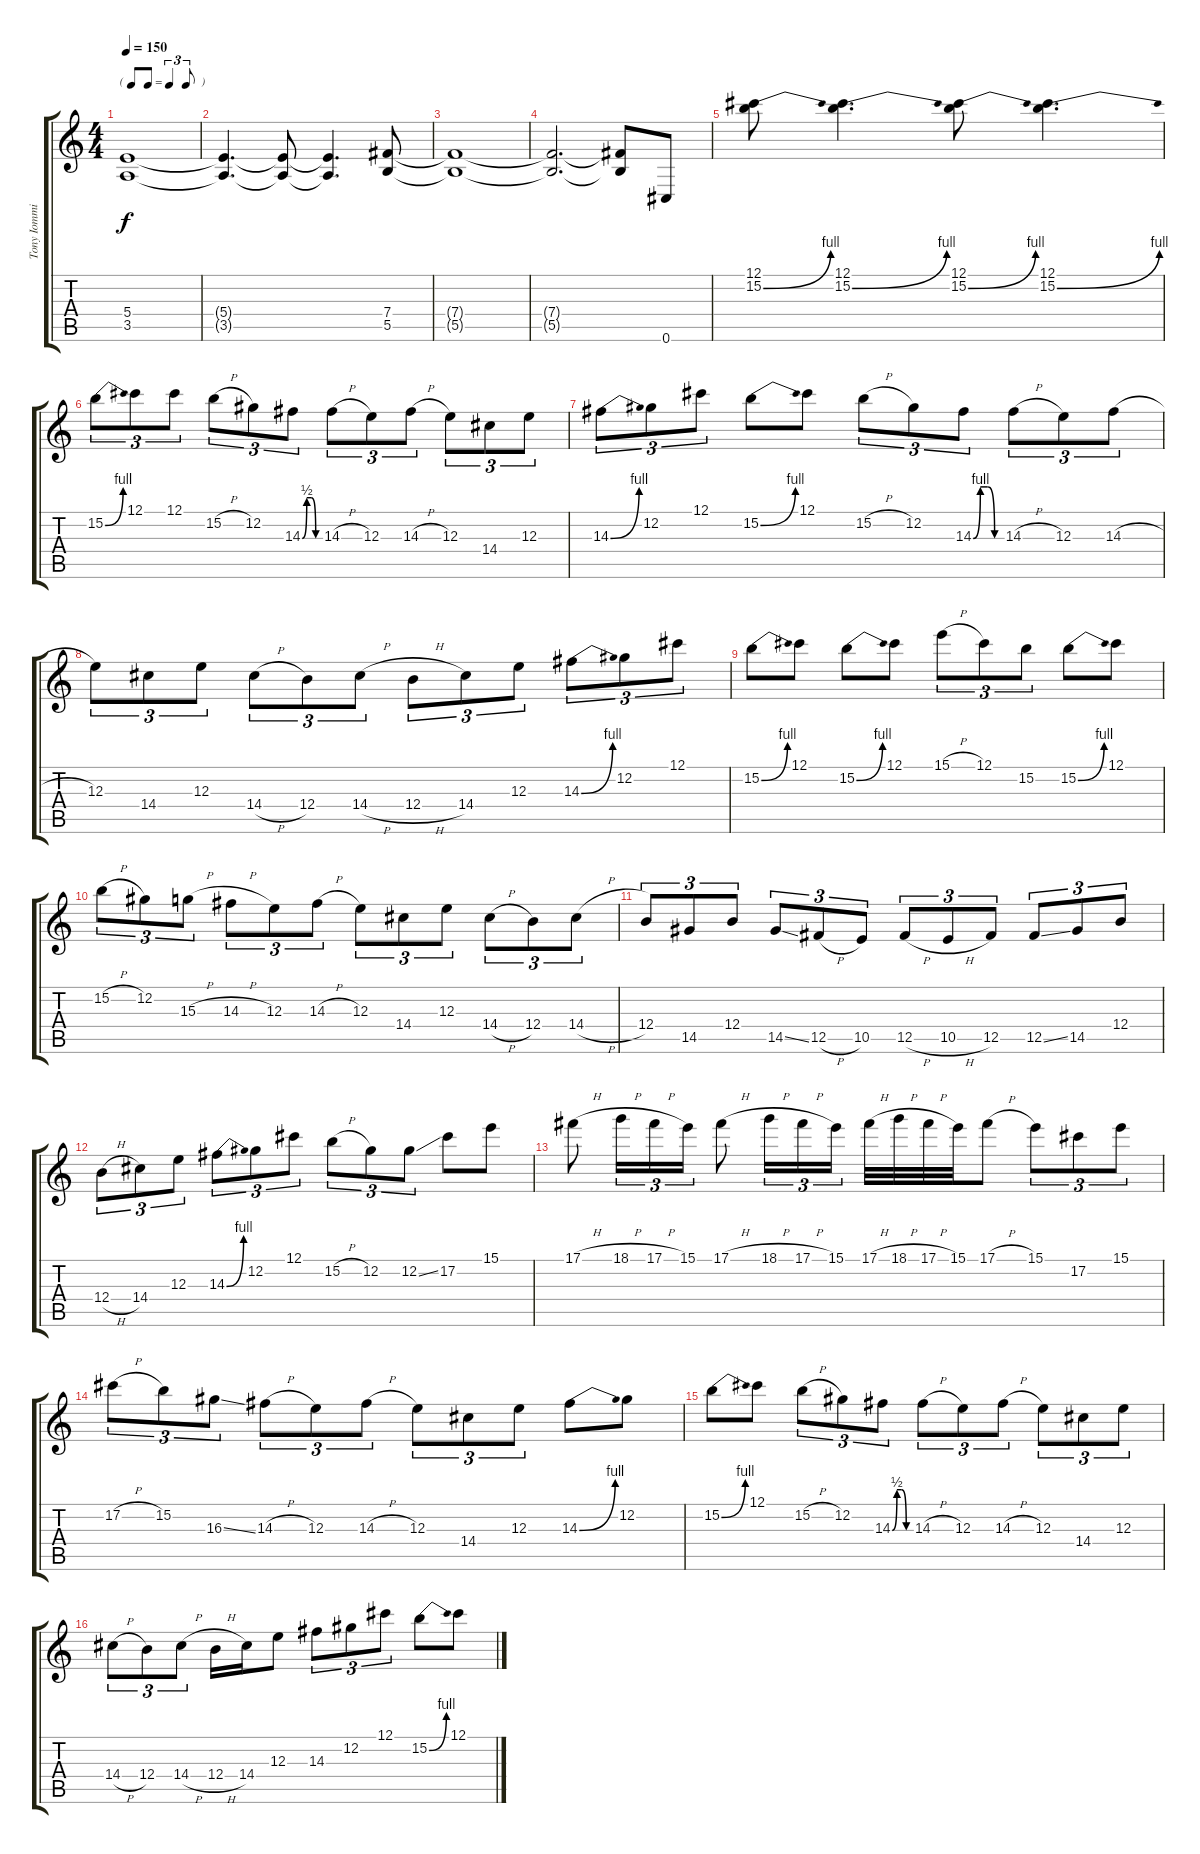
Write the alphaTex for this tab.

\track ("Tony Iommi" "Tony Iommi") {instrument distortionguitar}
\staff {score tabs}
\tuning (Db4 Ab3 E3 B2 Gb2 Db2) {hide}
\ts (4 4)
\tf triplet8th
\tempo 150
\clef g2
\ks c
(5.4{t} 3.5{t}).1{dy f} |
(5.4{t} 3.5{t}).4{d} (5.4{t} 3.5{t}).8 (5.4{t} 3.5{t}).4{d} (7.4 5.5).8 |
(7.4{t} 5.5{t}).1 |
(7.4{t} 5.5{t}).2{d} (7.4{t} 5.5{t}).8 0.6.8 |
(12.1 15.2{be (bend 0 0 60 4)}).8 (12.1 15.2{be (bend 0 0 60 4)}).4{d} (12.1 15.2{be (bend 0 0 60 4)}).8 (12.1 15.2{be (bend 0 0 60 4)}).4{d} |
15.2{be (bend 0 0 60 4)}.8{tu (3 2)} 12.1.8{tu (3 2)} 12.1.8{tu (3 2)} 15.2{h}.8{tu (3 2)} 12.2.8{tu (3 2)} 14.3{be (custom 0 0 15 2 30 2 45 0 60 0)}.8{tu (3 2)} 14.3{h}.8{tu (3 2)} 12.3.8{tu (3 2)} 14.3{h}.8{tu (3 2)} 12.3.8{tu (3 2)} 14.4.8{tu (3 2)} 12.3.8{tu (3 2)} |
14.3{be (bend 0 0 60 4)}.8{tu (3 2)} 12.2.8{tu (3 2)} 12.1.8{tu (3 2)} 15.2{be (bend 0 0 60 4)}.8 12.1.8 15.2{h}.8{tu (3 2)} 12.2.8{tu (3 2)} 14.3{be (custom 0 0 15 4 30 4 45 0 60 0)}.8{tu (3 2)} 14.3{h}.8{tu (3 2)} 12.3.8{tu (3 2)} 14.3{h}.8{tu (3 2)} |
12.3.8{tu (3 2)} 14.4.8{tu (3 2)} 12.3.8{tu (3 2)} 14.4{h}.8{tu (3 2)} 12.4.8{tu (3 2)} 14.4{h}.8{tu (3 2)} 12.4{h}.8{tu (3 2)} 14.4.8{tu (3 2)} 12.3.8{tu (3 2)} 14.3{be (bend 0 0 60 4)}.8{tu (3 2)} 12.2.8{tu (3 2)} 12.1.8{tu (3 2)} |
15.2{be (bend 0 0 60 4)}.8 12.1.8 15.2{be (bend 0 0 60 4)}.8 12.1.8 15.1{h}.8{tu (3 2)} 12.1.8{tu (3 2)} 15.2.8{tu (3 2)} 15.2{be (bend 0 0 60 4)}.8 12.1.8 |
15.2{h}.8{tu (3 2)} 12.2.8{tu (3 2)} 15.3{h}.8{tu (3 2)} 14.3{h}.8{tu (3 2)} 12.3.8{tu (3 2)} 14.3{h}.8{tu (3 2)} 12.3.8{tu (3 2)} 14.4.8{tu (3 2)} 12.3.8{tu (3 2)} 14.4{h}.8{tu (3 2)} 12.4.8{tu (3 2)} 14.4{h}.8{tu (3 2)} |
12.4.8{tu (3 2)} 14.5.8{tu (3 2)} 12.4.8{tu (3 2)} 14.5{ss}.8{tu (3 2)} 12.5{h}.8{tu (3 2)} 10.5.8{tu (3 2)} 12.5{h}.8{tu (3 2)} 10.5{h}.8{tu (3 2)} 12.5.8{tu (3 2)} 12.5{ss}.8{tu (3 2)} 14.5.8{tu (3 2)} 12.4.8{tu (3 2)} |
12.4{h}.8{tu (3 2)} 14.4.8{tu (3 2)} 12.3.8{tu (3 2)} 14.3{be (bend 0 0 60 4)}.8{tu (3 2)} 12.2.8{tu (3 2)} 12.1.8{tu (3 2)} 15.2{h}.8{tu (3 2)} 12.2.8{tu (3 2)} 12.2{ss}.8{tu (3 2)} 17.2.8 15.1.8 |
17.1{h}.8 18.1{h}.16{tu (3 2)} 17.1{h}.16{tu (3 2)} 15.1.16{tu (3 2)} 17.1{h}.8 18.1{h}.16{tu (3 2)} 17.1{h}.16{tu (3 2)} 15.1.16{tu (3 2)} 17.1{h}.32 18.1{h}.32 17.1{h}.32 15.1.32 17.1{h}.8 15.1.8{tu (3 2)} 17.2.8{tu (3 2)} 15.1.8{tu (3 2)} |
17.2{h}.8{tu (3 2)} 15.2.8{tu (3 2)} 16.3{ss}.8{tu (3 2)} 14.3{h}.8{tu (3 2)} 12.3.8{tu (3 2)} 14.3{h}.8{tu (3 2)} 12.3.8{tu (3 2)} 14.4.8{tu (3 2)} 12.3.8{tu (3 2)} 14.3{be (bend 0 0 60 4)}.8 12.2.8 |
15.2{be (bend 0 0 60 4)}.8 12.1.8 15.2{h}.8{tu (3 2)} 12.2.8{tu (3 2)} 14.3{be (custom 0 0 15 2 30 2 45 0 60 0)}.8{tu (3 2)} 14.3{h}.8{tu (3 2)} 12.3.8{tu (3 2)} 14.3{h}.8{tu (3 2)} 12.3.8{tu (3 2)} 14.4.8{tu (3 2)} 12.3.8{tu (3 2)} |
14.4{h}.8{tu (3 2)} 12.4.8{tu (3 2)} 14.4{h}.8{tu (3 2)} 12.4{h}.16 14.4.16 12.3.8 14.3.8{tu (3 2)} 12.2.8{tu (3 2)} 12.1.8{tu (3 2)} 15.2{be (bend 0 0 60 4)}.8 12.1.8
